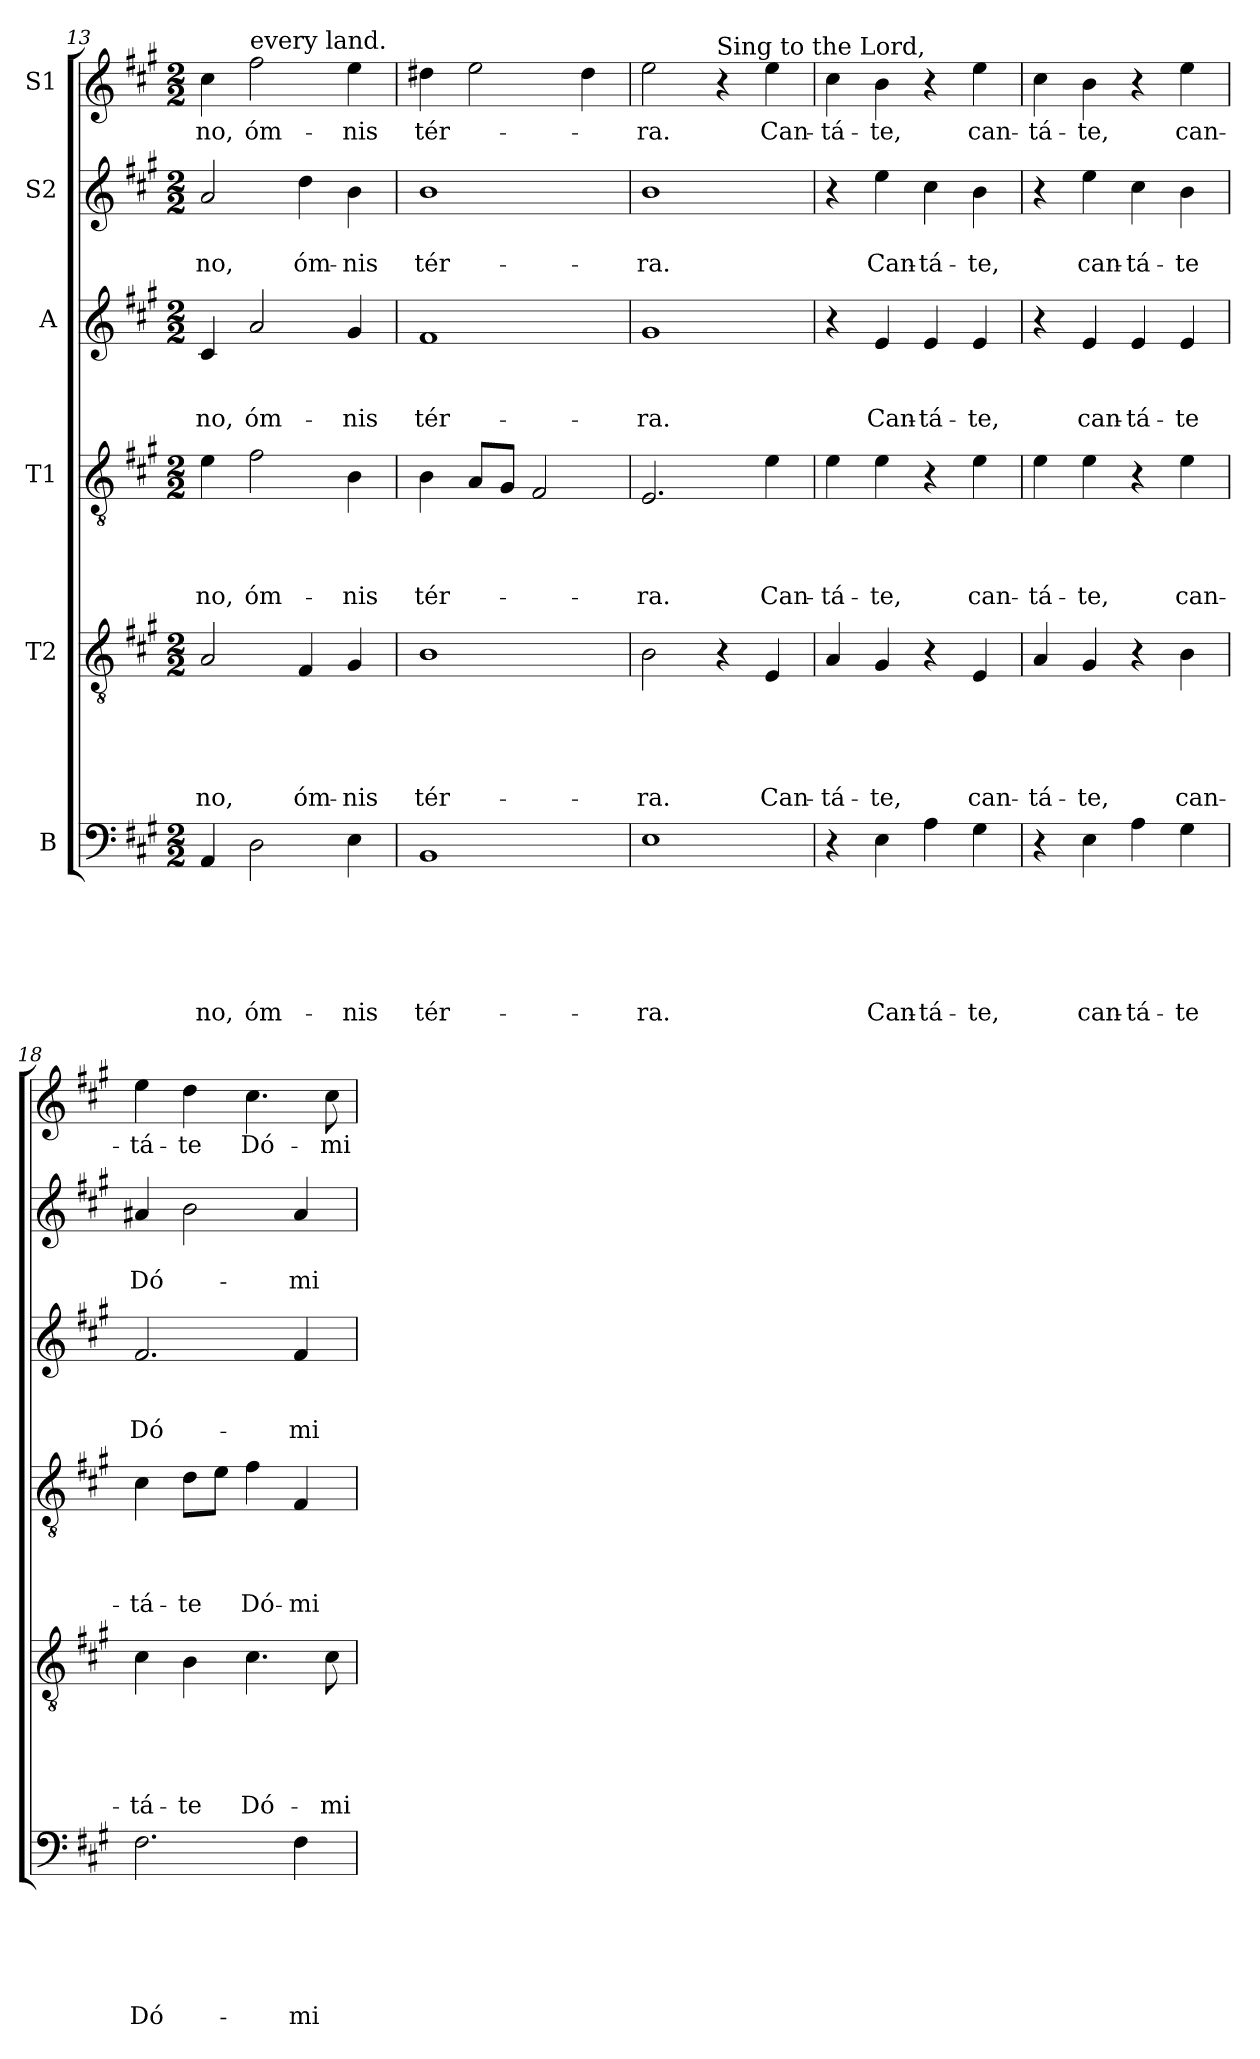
**kern	**text	**text	**text	**text	**text	**text	**kern	**text	**text	**text	**text	**text	**kern	**text	**text	**text	**text	**kern	**text	**text	**text	**kern	**text	**text	**kern	**text
*part6	*part6	*part6	*part6	*part6	*part6	*part6	*part5	*part5	*part5	*part5	*part5	*part5	*part4	*part4	*part4	*part4	*part4	*part3	*part3	*part3	*part3	*part2	*part2	*part2	*part1	*part1
*staff6	*staff6	*staff6	*staff6	*staff6	*staff6	*staff6	*staff5	*staff5	*staff5	*staff5	*staff5	*staff5	*staff4	*staff4	*staff4	*staff4	*staff4	*staff3	*staff3	*staff3	*staff3	*staff2	*staff2	*staff2	*staff1	*staff1
*I"B	*	*	*	*	*	*	*I"T2	*	*	*	*	*	*I"T1	*	*	*	*	*I"A	*	*	*	*I"S2	*	*	*I"S1	*
*clefF4	*	*	*	*	*	*	*clefGv2	*	*	*	*	*	*clefGv2	*	*	*	*	*clefG2	*	*	*	*clefG2	*	*	*clefG2	*
*k[f#c#g#]	*	*	*	*	*	*	*k[f#c#g#]	*	*	*	*	*	*k[f#c#g#]	*	*	*	*	*k[f#c#g#]	*	*	*	*k[f#c#g#]	*	*	*k[f#c#g#]	*
*A:	*	*	*	*	*	*	*A:	*	*	*	*	*	*A:	*	*	*	*	*A:	*	*	*	*A:	*	*	*A:	*
*M2/2	*	*	*	*	*	*	*M2/2	*	*	*	*	*	*M2/2	*	*	*	*	*M2/2	*	*	*	*M2/2	*	*	*M2/2	*
=13	=13	=13	=13	=13	=13	=13	=13	=13	=13	=13	=13	=13	=13	=13	=13	=13	=13	=13	=13	=13	=13	=13	=13	=13	=13	=13
!	!	!	!	!	!	!LO:LY:b	!	!	!	!	!	!LO:LY:b	!	!	!	!	!LO:LY:b	!	!	!	!LO:LY:b	!	!	!LO:LY:b	!	!LO:LY:b
4AA/	.	.	.	.	.	-no,	2A/	.	.	.	.	-no,	4e\	.	.	.	-no,	4c#/	.	.	-no,	2a/	.	-no,	4cc#\	-no,
!	!	!	!	!	!	!	!	!	!	!	!	!	!	!	!	!	!	!	!	!	!	!	!	!	!LO:TX:a:t=every land.	!
!	!	!	!	!	!	!LO:LY:b	!	!	!	!	!	!	!	!	!	!	!LO:LY:b	!	!	!	!LO:LY:b	!	!	!	!	!LO:LY:b
2D\	.	.	.	.	.	óm-	.	.	.	.	.	.	2f#\	.	.	.	óm-	2a/	.	.	óm-	.	.	.	2ff#\	óm-
!	!	!	!	!	!	!	!	!	!	!	!	!LO:LY:b	!	!	!	!	!	!	!	!	!	!	!	!LO:LY:b	!	!
.	.	.	.	.	.	.	4F#/	.	.	.	.	óm-	.	.	.	.	.	.	.	.	.	4dd\	.	óm-	.	.
!	!	!	!	!	!	!LO:LY:b	!	!	!	!	!	!LO:LY:b	!	!	!	!	!LO:LY:b	!	!	!	!LO:LY:b	!	!	!LO:LY:b	!	!LO:LY:b
4E\	.	.	.	.	.	-nis	4G#/	.	.	.	.	-nis	4B\	.	.	.	-nis	4g#/	.	.	-nis	4b\	.	-nis	4ee\	-nis
=14	=14	=14	=14	=14	=14	=14	=14	=14	=14	=14	=14	=14	=14	=14	=14	=14	=14	=14	=14	=14	=14	=14	=14	=14	=14	=14
!	!	!	!	!	!	!LO:LY:b	!	!	!	!	!	!LO:LY:b	!	!	!	!	!LO:LY:b	!	!	!	!LO:LY:b	!	!	!LO:LY:b	!	!LO:LY:b
1BB	.	.	.	.	.	tér-	1B	.	.	.	.	tér-	4B\	.	.	.	tér-	1f#	.	.	tér-	1b	.	tér-	4dd#X\	tér-
.	.	.	.	.	.	.	.	.	.	.	.	.	8A/L	.	.	.	.	.	.	.	.	.	.	.	2ee\	.
.	.	.	.	.	.	.	.	.	.	.	.	.	8G#/J	.	.	.	.	.	.	.	.	.	.	.	.	.
.	.	.	.	.	.	.	.	.	.	.	.	.	2F#/	.	.	.	.	.	.	.	.	.	.	.	.	.
.	.	.	.	.	.	.	.	.	.	.	.	.	.	.	.	.	.	.	.	.	.	.	.	.	4dd#\	.
=15	=15	=15	=15	=15	=15	=15	=15	=15	=15	=15	=15	=15	=15	=15	=15	=15	=15	=15	=15	=15	=15	=15	=15	=15	=15	=15
!	!	!	!	!	!	!LO:LY:b	!	!	!	!	!	!LO:LY:b	!	!	!	!	!LO:LY:b	!	!	!	!LO:LY:b	!	!	!LO:LY:b	!	!LO:LY:b
1E	.	.	.	.	.	-ra.	2B\	.	.	.	.	-ra.	2.E/	.	.	.	-ra.	1g#	.	.	-ra.	1b	.	-ra.	2ee\	-ra.
!	!	!	!	!	!	!	!	!	!	!	!	!	!	!	!	!	!	!	!	!	!	!	!	!	!LO:TX:a:t=Sing to the Lord,	!
.	.	.	.	.	.	.	4r	.	.	.	.	.	.	.	.	.	.	.	.	.	.	.	.	.	4r	.
!	!	!	!	!	!	!	!	!	!	!	!	!LO:LY:b	!	!	!	!	!LO:LY:b	!	!	!	!	!	!	!	!	!LO:LY:b
.	.	.	.	.	.	.	4E/	.	.	.	.	Can-	4e\	.	.	.	Can-	.	.	.	.	.	.	.	4ee\	Can-
=16	=16	=16	=16	=16	=16	=16	=16	=16	=16	=16	=16	=16	=16	=16	=16	=16	=16	=16	=16	=16	=16	=16	=16	=16	=16	=16
!	!	!	!	!	!	!	!	!	!	!	!	!LO:LY:b	!	!	!	!	!LO:LY:b	!	!	!	!	!	!	!	!	!LO:LY:b
4r	.	.	.	.	.	.	4A/	.	.	.	.	-tá-	4e\	.	.	.	-tá-	4r	.	.	.	4r	.	.	4cc#\	-tá-
!	!	!	!	!	!	!LO:LY:b	!	!	!	!	!	!LO:LY:b	!	!	!	!	!LO:LY:b	!	!	!	!LO:LY:b	!	!	!LO:LY:b	!	!LO:LY:b
4E\	.	.	.	.	.	Can-	4G#/	.	.	.	.	-te,	4e\	.	.	.	-te,	4e/	.	.	Can-	4ee\	.	Can-	4b\	-te,
!	!	!	!	!	!	!LO:LY:b	!	!	!	!	!	!	!	!	!	!	!	!	!	!	!LO:LY:b	!	!	!LO:LY:b	!	!
4A\	.	.	.	.	.	-tá-	4r	.	.	.	.	.	4r	.	.	.	.	4e/	.	.	-tá-	4cc#\	.	-tá-	4r	.
!	!	!	!	!	!	!LO:LY:b	!	!	!	!	!	!LO:LY:b	!	!	!	!	!LO:LY:b	!	!	!	!LO:LY:b	!	!	!LO:LY:b	!	!LO:LY:b
4G#\	.	.	.	.	.	-te,	4E/	.	.	.	.	can-	4e\	.	.	.	can-	4e/	.	.	-te,	4b\	.	-te,	4ee\	can-
=17	=17	=17	=17	=17	=17	=17	=17	=17	=17	=17	=17	=17	=17	=17	=17	=17	=17	=17	=17	=17	=17	=17	=17	=17	=17	=17
!	!	!	!	!	!	!	!	!	!	!	!	!LO:LY:b	!	!	!	!	!LO:LY:b	!	!	!	!	!	!	!	!	!LO:LY:b
4r	.	.	.	.	.	.	4A/	.	.	.	.	-tá-	4e\	.	.	.	-tá-	4r	.	.	.	4r	.	.	4cc#\	-tá-
!	!	!	!	!	!	!LO:LY:b	!	!	!	!	!	!LO:LY:b	!	!	!	!	!LO:LY:b	!	!	!	!LO:LY:b	!	!	!LO:LY:b	!	!LO:LY:b
4E\	.	.	.	.	.	can-	4G#/	.	.	.	.	-te,	4e\	.	.	.	-te,	4e/	.	.	can-	4ee\	.	can-	4b\	-te,
!	!	!	!	!	!	!LO:LY:b	!	!	!	!	!	!	!	!	!	!	!	!	!	!	!LO:LY:b	!	!	!LO:LY:b	!	!
4A\	.	.	.	.	.	-tá-	4r	.	.	.	.	.	4r	.	.	.	.	4e/	.	.	-tá-	4cc#\	.	-tá-	4r	.
!	!	!	!	!	!	!LO:LY:b	!	!	!	!	!	!LO:LY:b	!	!	!	!	!LO:LY:b	!	!	!	!LO:LY:b	!	!	!LO:LY:b	!	!LO:LY:b
4G#\	.	.	.	.	.	-te	4B\	.	.	.	.	can-	4e\	.	.	.	can-	4e/	.	.	-te	4b\	.	-te	4ee\	can-
!!LO:PB:g=z
=18	=18	=18	=18	=18	=18	=18	=18	=18	=18	=18	=18	=18	=18	=18	=18	=18	=18	=18	=18	=18	=18	=18	=18	=18	=18	=18
!	!	!	!	!	!	!LO:LY:b	!	!	!	!	!	!LO:LY:b	!	!	!	!	!LO:LY:b	!	!	!	!LO:LY:b	!	!	!LO:LY:b	!	!LO:LY:b
2.F#\	.	.	.	.	.	Dó-	4c#\	.	.	.	.	-tá-	4c#\	.	.	.	-tá-	2.f#/	.	.	Dó-	4a#X/	.	Dó-	4ee\	-tá-
!	!	!	!	!	!	!	!	!	!	!	!	!LO:LY:b	!	!	!	!	!LO:LY:b	!	!	!	!	!	!	!	!	!LO:LY:b
.	.	.	.	.	.	.	4B\	.	.	.	.	-te	8d\L	.	.	.	-te	.	.	.	.	2b\	.	.	4dd\	-te
.	.	.	.	.	.	.	.	.	.	.	.	.	8e\J	.	.	.	.	.	.	.	.	.	.	.	.	.
!	!	!	!	!	!	!	!	!	!	!	!	!LO:LY:b	!	!	!	!	!LO:LY:b	!	!	!	!	!	!	!	!	!LO:LY:b
.	.	.	.	.	.	.	4.c#\	.	.	.	.	Dó-	4f#\	.	.	.	Dó-	.	.	.	.	.	.	.	4.cc#\	Dó-
!	!	!	!	!	!	!LO:LY:b	!	!	!	!	!	!	!	!	!	!	!LO:LY:b	!	!	!	!LO:LY:b	!	!	!LO:LY:b	!	!
4F#\	.	.	.	.	.	-mi-	.	.	.	.	.	.	4F#/	.	.	.	-mi-	4f#/	.	.	-mi-	4a#/	.	-mi-	.	.
!	!	!	!	!	!	!	!	!	!	!	!	!LO:LY:b	!	!	!	!	!	!	!	!	!	!	!	!	!	!LO:LY:b
.	.	.	.	.	.	.	8c#\	.	.	.	.	-mi-	.	.	.	.	.	.	.	.	.	.	.	.	8cc#\	-mi-
=	=	=	=	=	=	=	=	=	=	=	=	=	=	=	=	=	=	=	=	=	=	=	=	=	=	=
*-	*-	*-	*-	*-	*-	*-	*-	*-	*-	*-	*-	*-	*-	*-	*-	*-	*-	*-	*-	*-	*-	*-	*-	*-	*-	*-
